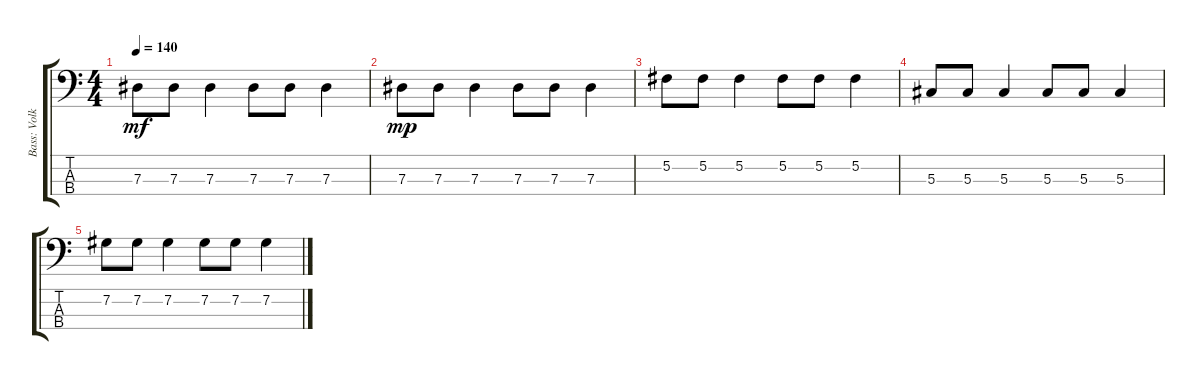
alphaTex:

\track ("Bass: Volker" "Bass: Volk") {instrument electricbassfinger}
\staff {score tabs}
\tuning (Gb2 Db2 Ab1 Eb1) {hide}
\ts (4 4)
\tempo 140
\clef f4
\ks c
7.3.8{dy mf} 7.3.8 7.3.4 7.3.8 7.3.8 7.3.4 |
7.3.8{dy mp} 7.3.8 7.3.4 7.3.8 7.3.8 7.3.4 |
5.2.8 5.2.8 5.2.4 5.2.8 5.2.8 5.2.4 |
5.3.8 5.3.8 5.3.4 5.3.8 5.3.8 5.3.4 |
7.2.8 7.2.8 7.2.4 7.2.8 7.2.8 7.2.4
